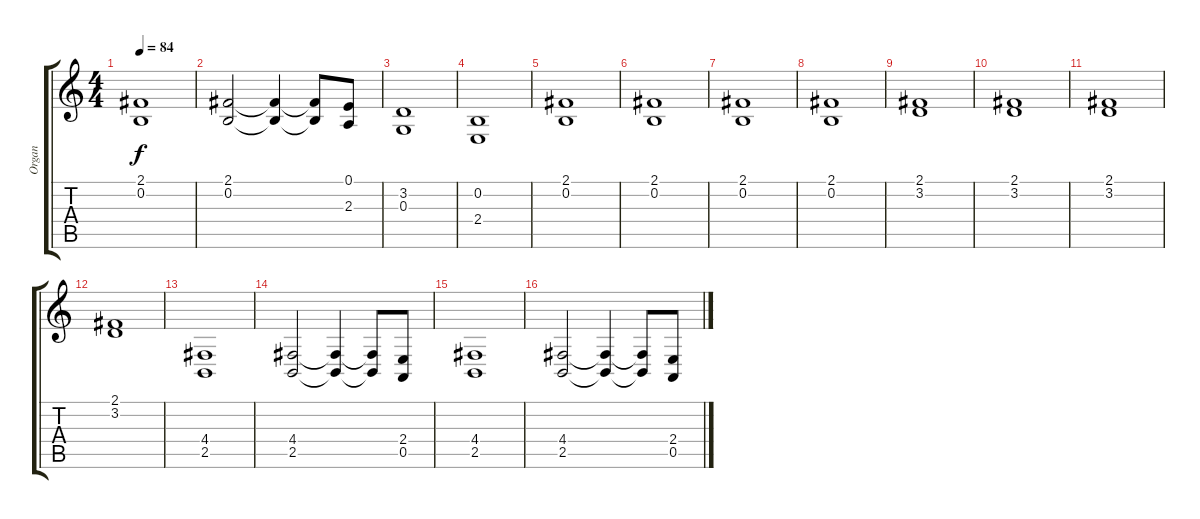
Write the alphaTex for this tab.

\track ("Organ" "Organ") {instrument rockorgan}
\staff {score tabs}
\tuning (E4 B3 G3 D3 A2 E2) {hide}
\ts (4 4)
\tempo 84
\clef g2
\ks c
(2.1 0.2).1{dy f} |
(2.1 0.2).2 (2.1{t} 0.2{t}).4 (2.1{t} 0.2{t}).8 (0.1 2.3).8 |
(3.2 0.3).1 |
(0.2 2.4).1 |
(2.1 0.2).1 |
(2.1 0.2).1 |
(2.1 0.2).1 |
(2.1 0.2).1 |
(2.1 3.2).1 |
(2.1 3.2).1 |
(2.1 3.2).1 |
(2.1 3.2).1 |
(4.4 2.5).1 |
(4.4 2.5).2 (4.4{t} 2.5{t}).4 (4.4{t} 2.5{t}).8 (2.4 0.5).8 |
(4.4 2.5).1 |
(4.4 2.5).2 (4.4{t} 2.5{t}).4 (4.4{t} 2.5{t}).8 (2.4 0.5).8
